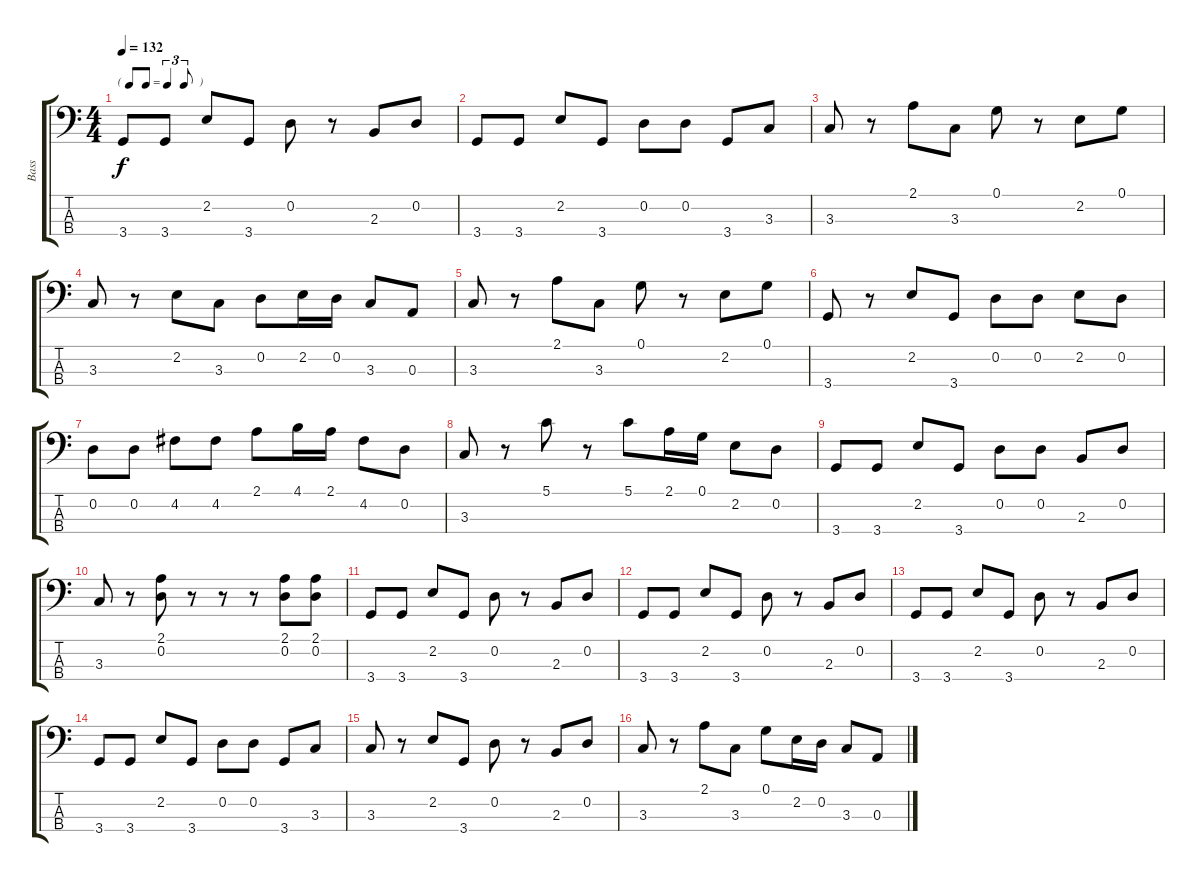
\track ("Bass" "Bass") {instrument electricbassfinger}
\staff {score tabs}
\tuning (G2 D2 A1 E1) {hide}
\ts (4 4)
\tf triplet8th
\tempo 132
\clef f4
\ks c
3.4.8{dy f} 3.4.8 2.2.8 3.4.8 0.2.8 r.8 2.3.8 0.2.8 |
3.4.8 3.4.8 2.2.8 3.4.8 0.2.8 0.2.8 3.4.8 3.3.8 |
3.3.8 r.8 2.1.8 3.3.8 0.1.8 r.8 2.2.8 0.1.8 |
3.3.8 r.8 2.2.8 3.3.8 0.2.8 2.2.16 0.2.16 3.3.8 0.3.8 |
3.3.8 r.8 2.1.8 3.3.8 0.1.8 r.8 2.2.8 0.1.8 |
3.4.8 r.8 2.2.8 3.4.8 0.2.8 0.2.8 2.2.8 0.2.8 |
0.2.8 0.2.8 4.2.8 4.2.8 2.1.8 4.1.16 2.1.16 4.2.8 0.2.8 |
3.3.8 r.8 5.1.8 r.8 5.1.8 2.1.16 0.1.16 2.2.8 0.2.8 |
3.4.8 3.4.8 2.2.8 3.4.8 0.2.8 0.2.8 2.3.8 0.2.8 |
3.3.8 r.8 (2.1 0.2).8 r.8 r.8 r.8 (2.1 0.2).8 (2.1 0.2).8 |
3.4.8 3.4.8 2.2.8 3.4.8 0.2.8 r.8 2.3.8 0.2.8 |
3.4.8 3.4.8 2.2.8 3.4.8 0.2.8 r.8 2.3.8 0.2.8 |
3.4.8 3.4.8 2.2.8 3.4.8 0.2.8 r.8 2.3.8 0.2.8 |
3.4.8 3.4.8 2.2.8 3.4.8 0.2.8 0.2.8 3.4.8 3.3.8 |
3.3.8 r.8 2.2.8 3.4.8 0.2.8 r.8 2.3.8 0.2.8 |
3.3.8 r.8 2.1.8 3.3.8 0.1.8 2.2.16 0.2.16 3.3.8 0.3.8
